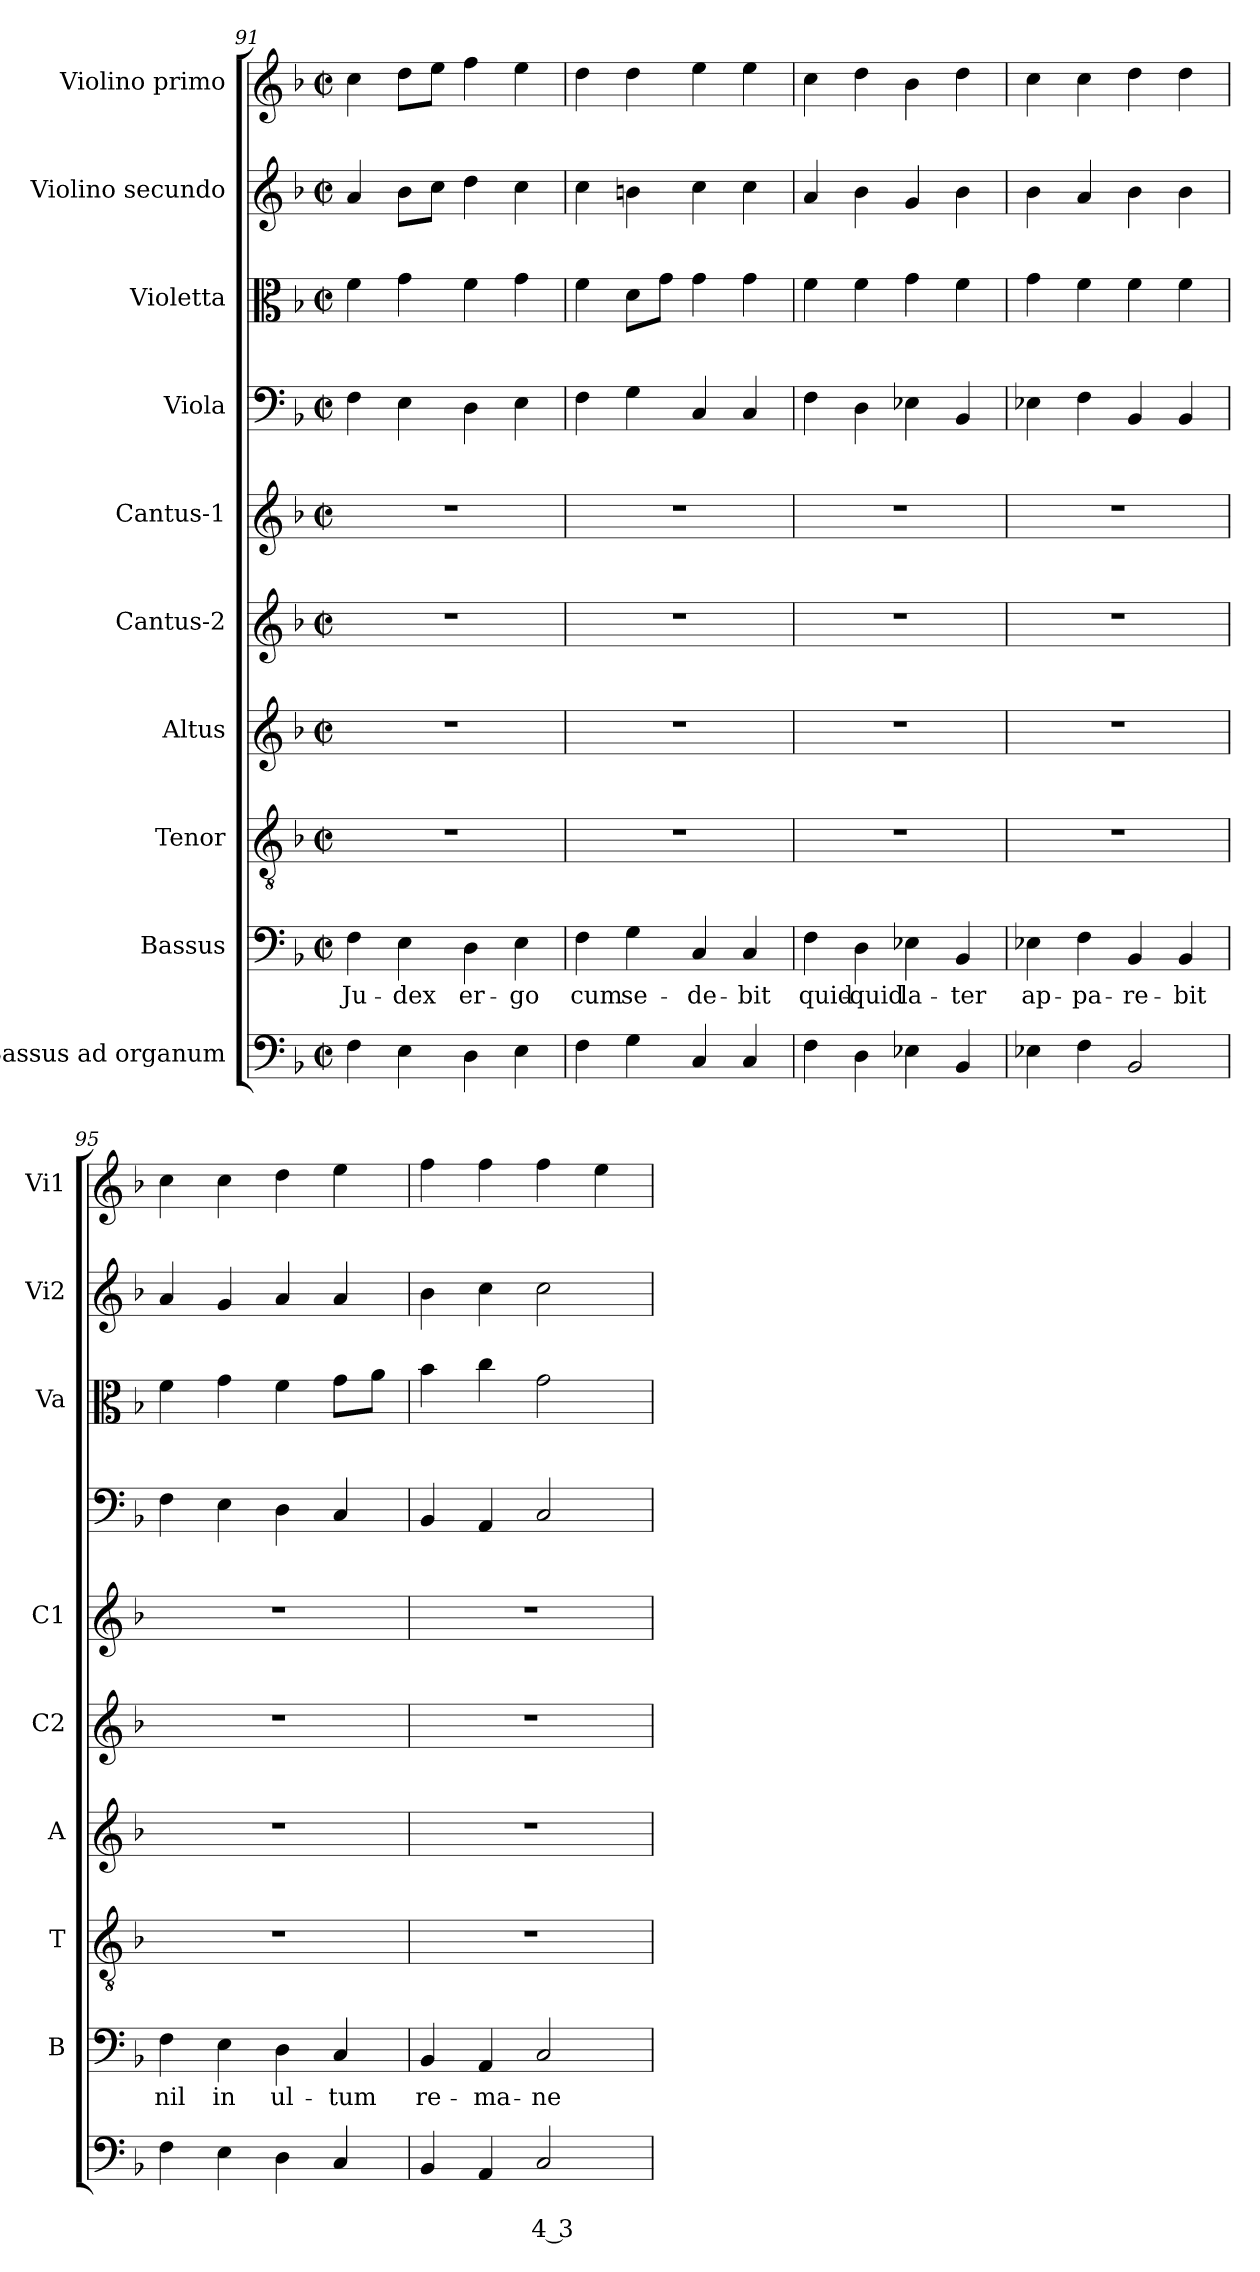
**kern	**text	**text	**kern	**text	**kern	**kern	**kern	**kern	**kern	**kern	**kern	**kern
*part10	*part10	*part10	*part9	*part9	*part8	*part7	*part6	*part5	*part4	*part3	*part2	*part1
*staff10	*staff10	*staff10	*staff9	*staff9	*staff8	*staff7	*staff6	*staff5	*staff4	*staff3	*staff2	*staff1
*I"Bassus ad  organum	*	*	*I"Bassus	*	*I"Tenor	*I"Altus	*I"Cantus-2	*I"Cantus-1	*I"Viola	*I"Violetta	*I"Violino secundo	*I"Violino primo
*	*	*	*I'B	*	*I'T	*I'A	*I'C2	*I'C1	*	*I'Va	*I'Vi2	*I'Vi1
!!LO:PB:g=z
*clefF4	*	*	*clefF4	*	*clefGv2	*clefG2	*clefG2	*clefG2	*clefF4	*clefC3	*clefG2	*clefG2
*k[b-]	*	*	*k[b-]	*	*k[b-]	*k[b-]	*k[b-]	*k[b-]	*k[b-]	*k[b-]	*k[b-]	*k[b-]
*F:	*	*	*F:	*	*F:	*F:	*F:	*F:	*F:	*F:	*F:	*F:
*M2/2	*	*	*M2/2	*	*M2/2	*M2/2	*M2/2	*M2/2	*M2/2	*M2/2	*M2/2	*M2/2
*met(c|)	*	*	*met(c|)	*	*met(c|)	*met(c|)	*met(c|)	*met(c|)	*met(c|)	*met(c|)	*met(c|)	*met(c|)
=91	=91	=91	=91	=91	=91	=91	=91	=91	=91	=91	=91	=91
!	!	!	!	!LO:LY:b	!	!	!	!	!	!	!	!
4F\	.	.	4F\	Ju-	1r	1r	1r	1r	4F\	4f\	4a/	4cc\
!	!	!	!	!LO:LY:b	!	!	!	!	!	!	!	!
4E\	.	.	4E\	-dex	.	.	.	.	4E\	4g\	8b-\L	8dd\L
.	.	.	.	.	.	.	.	.	.	.	8cc\J	8ee\J
!	!	!	!	!LO:LY:b	!	!	!	!	!	!	!	!
4D\	.	.	4D\	er-	.	.	.	.	4D\	4f\	4dd\	4ff\
!	!	!	!	!LO:LY:b	!	!	!	!	!	!	!	!
4E\	.	.	4E\	-go	.	.	.	.	4E\	4g\	4cc\	4ee\
=92	=92	=92	=92	=92	=92	=92	=92	=92	=92	=92	=92	=92
!	!	!	!	!LO:LY:b	!	!	!	!	!	!	!	!
4F\	.	.	4F\	cum	1r	1r	1r	1r	4F\	4f\	4cc\	4dd\
!	!	!	!	!LO:LY:b	!	!	!	!	!	!	!	!
4G\	.	.	4G\	se-	.	.	.	.	4G\	8d\L	4bn\	4dd\
.	.	.	.	.	.	.	.	.	.	8g\J	.	.
!	!	!	!	!LO:LY:b	!	!	!	!	!	!	!	!
4C/	.	.	4C/	-de-	.	.	.	.	4C/	4g\	4cc\	4ee\
!	!	!	!	!LO:LY:b	!	!	!	!	!	!	!	!
4C/	.	.	4C/	-bit	.	.	.	.	4C/	4g\	4cc\	4ee\
=93	=93	=93	=93	=93	=93	=93	=93	=93	=93	=93	=93	=93
!	!	!	!	!LO:LY:b	!	!	!	!	!	!	!	!
4F\	.	.	4F\	quid-	1r	1r	1r	1r	4F\	4f\	4a/	4cc\
!	!	!	!	!LO:LY:b	!	!	!	!	!	!	!	!
4D\	.	.	4D\	-quid	.	.	.	.	4D\	4f\	4b-\	4dd\
!	!	!	!	!LO:LY:b	!	!	!	!	!	!	!	!
4E-X\	.	.	4E-X\	la-	.	.	.	.	4E-X\	4g\	4g/	4b-\
!	!	!	!	!LO:LY:b	!	!	!	!	!	!	!	!
4BB-/	.	.	4BB-/	-ter	.	.	.	.	4BB-/	4f\	4b-\	4dd\
=94	=94	=94	=94	=94	=94	=94	=94	=94	=94	=94	=94	=94
!	!	!	!	!LO:LY:b	!	!	!	!	!	!	!	!
4E-X\	.	.	4E-X\	ap-	1r	1r	1r	1r	4E-X\	4g\	4b-\	4cc\
!	!	!	!	!LO:LY:b	!	!	!	!	!	!	!	!
4F\	.	.	4F\	-pa-	.	.	.	.	4F\	4f\	4a/	4cc\
!	!	!	!	!LO:LY:b	!	!	!	!	!	!	!	!
2BB-/	.	.	4BB-/	-re-	.	.	.	.	4BB-/	4f\	4b-\	4dd\
!	!	!	!	!LO:LY:b	!	!	!	!	!	!	!	!
.	.	.	4BB-/	-bit	.	.	.	.	4BB-/	4f\	4b-\	4dd\
=95	=95	=95	=95	=95	=95	=95	=95	=95	=95	=95	=95	=95
!	!	!	!	!LO:LY:b	!	!	!	!	!	!	!	!
4F\	.	.	4F\	nil	1r	1r	1r	1r	4F\	4f\	4a/	4cc\
!	!	!	!	!LO:LY:b	!	!	!	!	!	!	!	!
4E\	.	.	4E\	in	.	.	.	.	4E\	4g\	4g/	4cc\
!	!	!	!	!LO:LY:b	!	!	!	!	!	!	!	!
4D\	.	.	4D\	ul-	.	.	.	.	4D\	4f\	4a/	4dd\
!	!	!	!	!LO:LY:b	!	!	!	!	!	!	!	!
4C/	.	.	4C/	-tum	.	.	.	.	4C/	8g\L	4a/	4ee\
.	.	.	.	.	.	.	.	.	.	8a\J	.	.
=96	=96	=96	=96	=96	=96	=96	=96	=96	=96	=96	=96	=96
!	!	!	!	!LO:LY:b	!	!	!	!	!	!	!	!
4BB-/	.	.	4BB-/	re-	1r	1r	1r	1r	4BB-/	4b-\	4b-\	4ff\
!	!	!	!	!LO:LY:b	!	!	!	!	!	!	!	!
4AA/	.	.	4AA/	-ma-	.	.	.	.	4AA/	4cc\	4cc\	4ff\
!	!	!LO:LY:b	!	!LO:LY:b	!	!	!	!	!	!	!	!
2C/	.	4 3	2C/	-ne-	.	.	.	.	2C/	2g\	2cc\	4ff\
.	.	.	.	.	.	.	.	.	.	.	.	4ee\
=	=	=	=	=	=	=	=	=	=	=	=	=
*-	*-	*-	*-	*-	*-	*-	*-	*-	*-	*-	*-	*-
